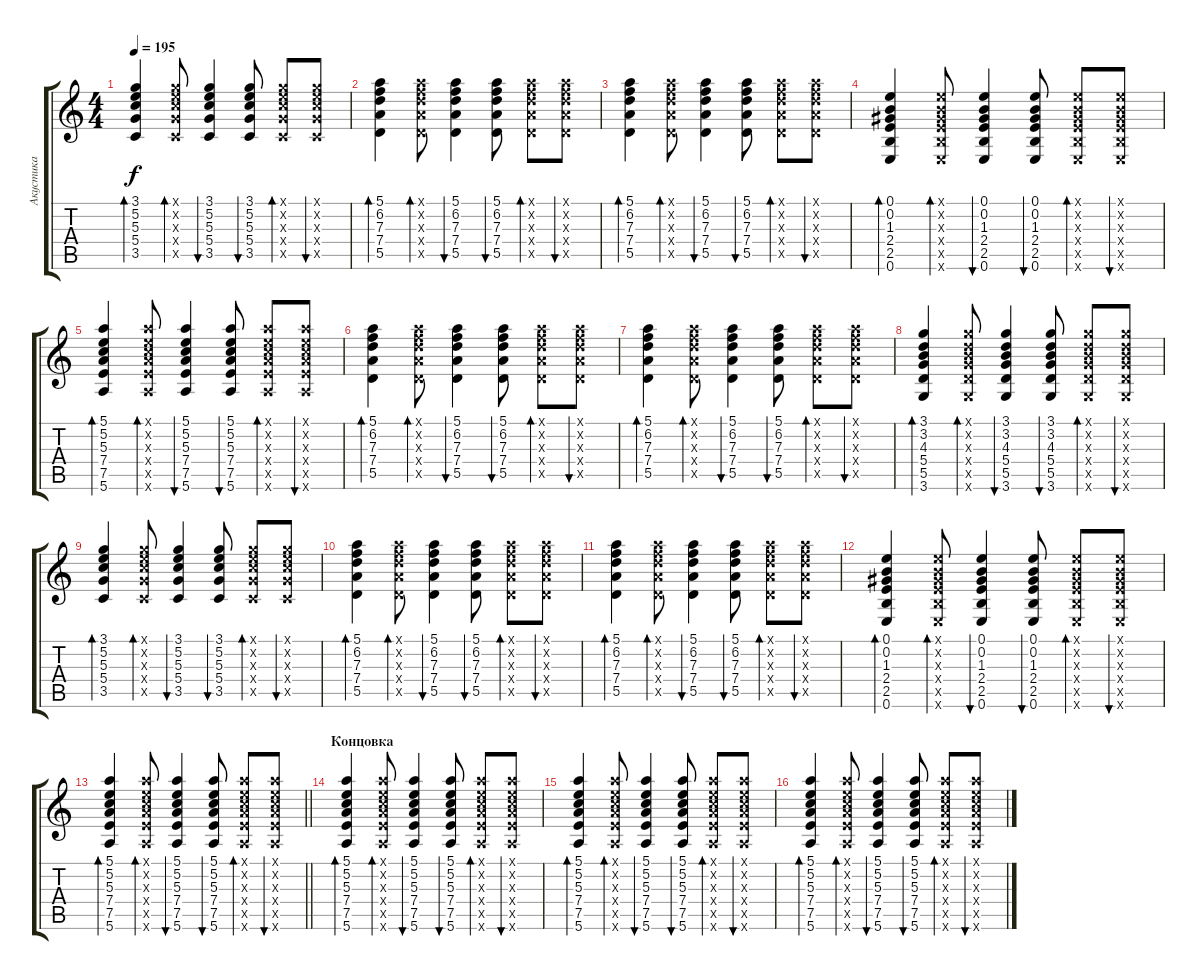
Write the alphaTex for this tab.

\track ("Акустика" "Акустика") {instrument acousticguitarsteel}
\staff {score tabs}
\tuning (E4 B3 G3 D3 A2 E2) {hide}
\ts (4 4)
\tempo 195
\clef g2
\ks c
(3.1 5.2 5.3 5.4 3.5).4{bd 60 dy f} (3.1{x} 5.2{x} 5.3{x} 5.4{x} 3.5{x}).8{bd 60} (3.1 5.2 5.3 5.4 3.5).4{bu 60} (3.1 5.2 5.3 5.4 3.5).8{bu 60} (3.1{x} 5.2{x} 5.3{x} 5.4{x} 3.5{x}).8{bd 60} (3.1{x} 5.2{x} 5.3{x} 5.4{x} 3.5{x}).8{bu 60} |
(5.1 6.2 7.3 7.4 5.5).4{bd 60} (5.1{x} 6.2{x} 7.3{x} 7.4{x} 5.5{x}).8{bd 60} (5.1 6.2 7.3 7.4 5.5).4{bu 60} (5.1 6.2 7.3 7.4 5.5).8{bu 60} (5.1{x} 6.2{x} 7.3{x} 7.4{x} 5.5{x}).8{bd 60} (5.1{x} 6.2{x} 7.3{x} 7.4{x} 5.5{x}).8{bu 60} |
(5.1 6.2 7.3 7.4 5.5).4{bd 60} (5.1{x} 6.2{x} 7.3{x} 7.4{x} 5.5{x}).8{bd 60} (5.1 6.2 7.3 7.4 5.5).4{bu 60} (5.1 6.2 7.3 7.4 5.5).8{bu 60} (5.1{x} 6.2{x} 7.3{x} 7.4{x} 5.5{x}).8{bd 60} (5.1{x} 6.2{x} 7.3{x} 7.4{x} 5.5{x}).8{bu 60} |
(0.1 0.2 1.3 2.4 2.5 0.6).4{bd 60} (0.1{x} 0.2{x} 1.3{x} 2.4{x} 2.5{x} 0.6{x}).8{bd 60} (0.1 0.2 1.3 2.4 2.5 0.6).4{bu 60} (0.1 0.2 1.3 2.4 2.5 0.6).8{bu 60} (0.1{x} 0.2{x} 1.3{x} 2.4{x} 2.5{x} 0.6{x}).8{bd 60} (0.1{x} 0.2{x} 1.3{x} 2.4{x} 2.5{x} 0.6{x}).8{bu 60} |
(5.1 5.2 5.3 7.4 7.5 5.6).4{bd 60} (5.1{x} 5.2{x} 5.3{x} 7.4{x} 7.5{x} 5.6{x}).8{bd 60} (5.1 5.2 5.3 7.4 7.5 5.6).4{bu 60} (5.1 5.2 5.3 7.4 7.5 5.6).8{bu 60} (5.1{x} 5.2{x} 5.3{x} 7.4{x} 7.5{x} 5.6{x}).8{bd 60} (5.1{x} 5.2{x} 5.3{x} 7.4{x} 7.5{x} 5.6{x}).8{bu 60} |
(5.1 6.2 7.3 7.4 5.5).4{bd 60} (5.1{x} 6.2{x} 7.3{x} 7.4{x} 5.5{x}).8{bd 60} (5.1 6.2 7.3 7.4 5.5).4{bu 60} (5.1 6.2 7.3 7.4 5.5).8{bu 60} (5.1{x} 6.2{x} 7.3{x} 7.4{x} 5.5{x}).8{bd 60} (5.1{x} 6.2{x} 7.3{x} 7.4{x} 5.5{x}).8{bu 60} |
(5.1 6.2 7.3 7.4 5.5).4{bd 60} (5.1{x} 6.2{x} 7.3{x} 7.4{x} 5.5{x}).8{bd 60} (5.1 6.2 7.3 7.4 5.5).4{bu 60} (5.1 6.2 7.3 7.4 5.5).8{bu 60} (5.1{x} 6.2{x} 7.3{x} 7.4{x} 5.5{x}).8{bd 60} (5.1{x} 6.2{x} 7.3{x} 7.4{x} 5.5{x}).8{bu 60} |
(3.1 3.2 4.3 5.4 5.5 3.6).4{bd 60} (3.1{x} 3.2{x} 4.3{x} 5.4{x} 5.5{x} 3.6{x}).8{bd 60} (3.1 3.2 4.3 5.4 5.5 3.6).4{bu 60} (3.1 3.2 4.3 5.4 5.5 3.6).8{bu 60} (3.1{x} 3.2{x} 4.3{x} 5.4{x} 5.5{x} 3.6{x}).8{bd 60} (3.1{x} 3.2{x} 4.3{x} 5.4{x} 5.5{x} 3.6{x}).8{bu 60} |
(3.1 5.2 5.3 5.4 3.5).4{bd 60} (3.1{x} 5.2{x} 5.3{x} 5.4{x} 3.5{x}).8{bd 60} (3.1 5.2 5.3 5.4 3.5).4{bu 60} (3.1 5.2 5.3 5.4 3.5).8{bu 60} (3.1{x} 5.2{x} 5.3{x} 5.4{x} 3.5{x}).8{bd 60} (3.1{x} 5.2{x} 5.3{x} 5.4{x} 3.5{x}).8{bu 60} |
(5.1 6.2 7.3 7.4 5.5).4{bd 60} (5.1{x} 6.2{x} 7.3{x} 7.4{x} 5.5{x}).8{bd 60} (5.1 6.2 7.3 7.4 5.5).4{bu 60} (5.1 6.2 7.3 7.4 5.5).8{bu 60} (5.1{x} 6.2{x} 7.3{x} 7.4{x} 5.5{x}).8{bd 60} (5.1{x} 6.2{x} 7.3{x} 7.4{x} 5.5{x}).8{bu 60} |
(5.1 6.2 7.3 7.4 5.5).4{bd 60} (5.1{x} 6.2{x} 7.3{x} 7.4{x} 5.5{x}).8{bd 60} (5.1 6.2 7.3 7.4 5.5).4{bu 60} (5.1 6.2 7.3 7.4 5.5).8{bu 60} (5.1{x} 6.2{x} 7.3{x} 7.4{x} 5.5{x}).8{bd 60} (5.1{x} 6.2{x} 7.3{x} 7.4{x} 5.5{x}).8{bu 60} |
(0.1 0.2 1.3 2.4 2.5 0.6).4{bd 60} (0.1{x} 0.2{x} 1.3{x} 2.4{x} 2.5{x} 0.6{x}).8{bd 60} (0.1 0.2 1.3 2.4 2.5 0.6).4{bu 60} (0.1 0.2 1.3 2.4 2.5 0.6).8{bu 60} (0.1{x} 0.2{x} 1.3{x} 2.4{x} 2.5{x} 0.6{x}).8{bd 60} (0.1{x} 0.2{x} 1.3{x} 2.4{x} 2.5{x} 0.6{x}).8{bu 60} |
\barLineRight lightlight
(5.1 5.2 5.3 7.4 7.5 5.6).4{bd 60} (5.1{x} 5.2{x} 5.3{x} 7.4{x} 7.5{x} 5.6{x}).8{bd 60} (5.1 5.2 5.3 7.4 7.5 5.6).4{bu 60} (5.1 5.2 5.3 7.4 7.5 5.6).8{bu 60} (5.1{x} 5.2{x} 5.3{x} 7.4{x} 7.5{x} 5.6{x}).8{bd 60} (5.1{x} 5.2{x} 5.3{x} 7.4{x} 7.5{x} 5.6{x}).8{bu 60} |
\section ("" "Концовка")
(5.1 5.2 5.3 7.4 7.5 5.6).4{bd 60} (5.1{x} 5.2{x} 5.3{x} 7.4{x} 7.5{x} 5.6{x}).8{bd 60} (5.1 5.2 5.3 7.4 7.5 5.6).4{bu 60} (5.1 5.2 5.3 7.4 7.5 5.6).8{bu 60} (5.1{x} 5.2{x} 5.3{x} 7.4{x} 7.5{x} 5.6{x}).8{bd 60} (5.1{x} 5.2{x} 5.3{x} 7.4{x} 7.5{x} 5.6{x}).8{bu 60} |
(5.1 5.2 5.3 7.4 7.5 5.6).4{bd 60} (5.1{x} 5.2{x} 5.3{x} 7.4{x} 7.5{x} 5.6{x}).8{bd 60} (5.1 5.2 5.3 7.4 7.5 5.6).4{bu 60} (5.1 5.2 5.3 7.4 7.5 5.6).8{bu 60} (5.1{x} 5.2{x} 5.3{x} 7.4{x} 7.5{x} 5.6{x}).8{bd 60} (5.1{x} 5.2{x} 5.3{x} 7.4{x} 7.5{x} 5.6{x}).8{bu 60} |
(5.1 5.2 5.3 7.4 7.5 5.6).4{bd 60} (5.1{x} 5.2{x} 5.3{x} 7.4{x} 7.5{x} 5.6{x}).8{bd 60} (5.1 5.2 5.3 7.4 7.5 5.6).4{bu 60} (5.1 5.2 5.3 7.4 7.5 5.6).8{bu 60} (5.1{x} 5.2{x} 5.3{x} 7.4{x} 7.5{x} 5.6{x}).8{bd 60} (5.1{x} 5.2{x} 5.3{x} 7.4{x} 7.5{x} 5.6{x}).8{bu 60}
